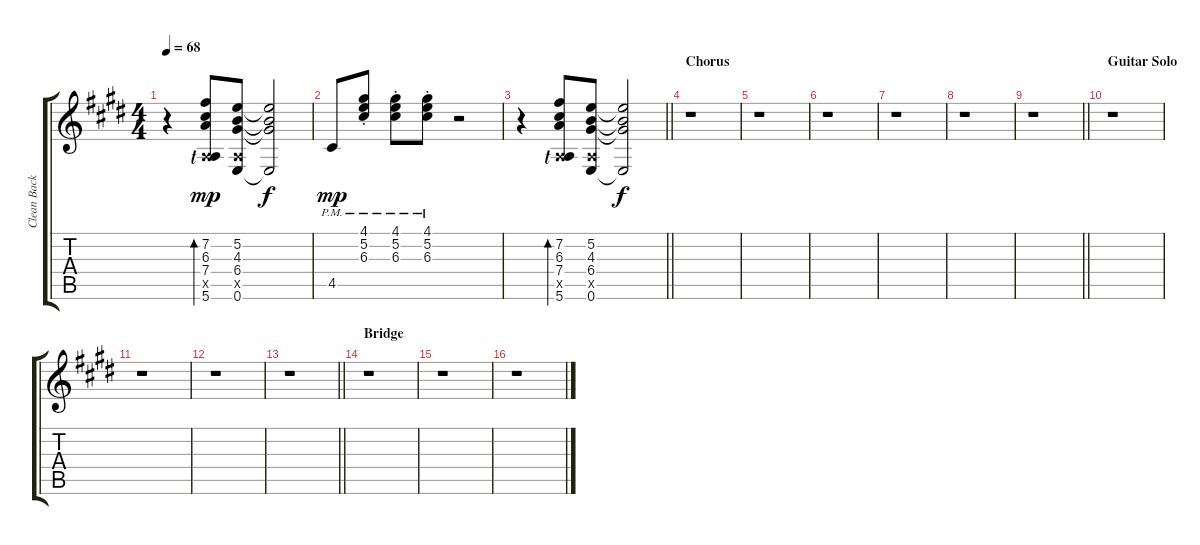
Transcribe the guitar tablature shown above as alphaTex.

\track ("Clean Backing" "Clean Back") {instrument electricguitarclean}
\staff {score tabs}
\tuning (E4 B3 G3 D3 A2 E2) {hide}
\ts (4 4)
\tempo 68
\clef g2
\ks e
r.4{dy mp} (7.2 6.3 7.4 0.5{x} 5.6{lf 1}).8{bd 240} (5.2 4.3 6.4 0.5{x} 0.6).8 (5.2{t} 4.3{t} 6.4{t} 0.6{t}).2{dy f} |
4.5{pm}.8{dy mp} (4.1{pm st} 5.2{pm st} 6.3{pm st}).8 (4.1{pm st} 5.2{pm st} 6.3{pm st}).8 (4.1{pm st} 5.2{pm st} 6.3{pm st}).8 r.2 |
\barLineRight lightlight
r.4 (7.2 6.3 7.4 0.5{x} 5.6{lf 1}).8{bd 240} (5.2 4.3 6.4 0.5{x} 0.6).8 (5.2{t} 4.3{t} 6.4{t} 0.6{t}).2{dy f} |
\section ("" "Chorus")
r.1 |
r.1 |
r.1 |
r.1 |
r.1 |
\barLineRight lightlight
r.1 |
\section ("" "Guitar Solo")
r.1 |
r.1 |
r.1 |
\barLineRight lightlight
r.1 |
\section ("" "Bridge")
r.1 |
r.1 |
r.1
